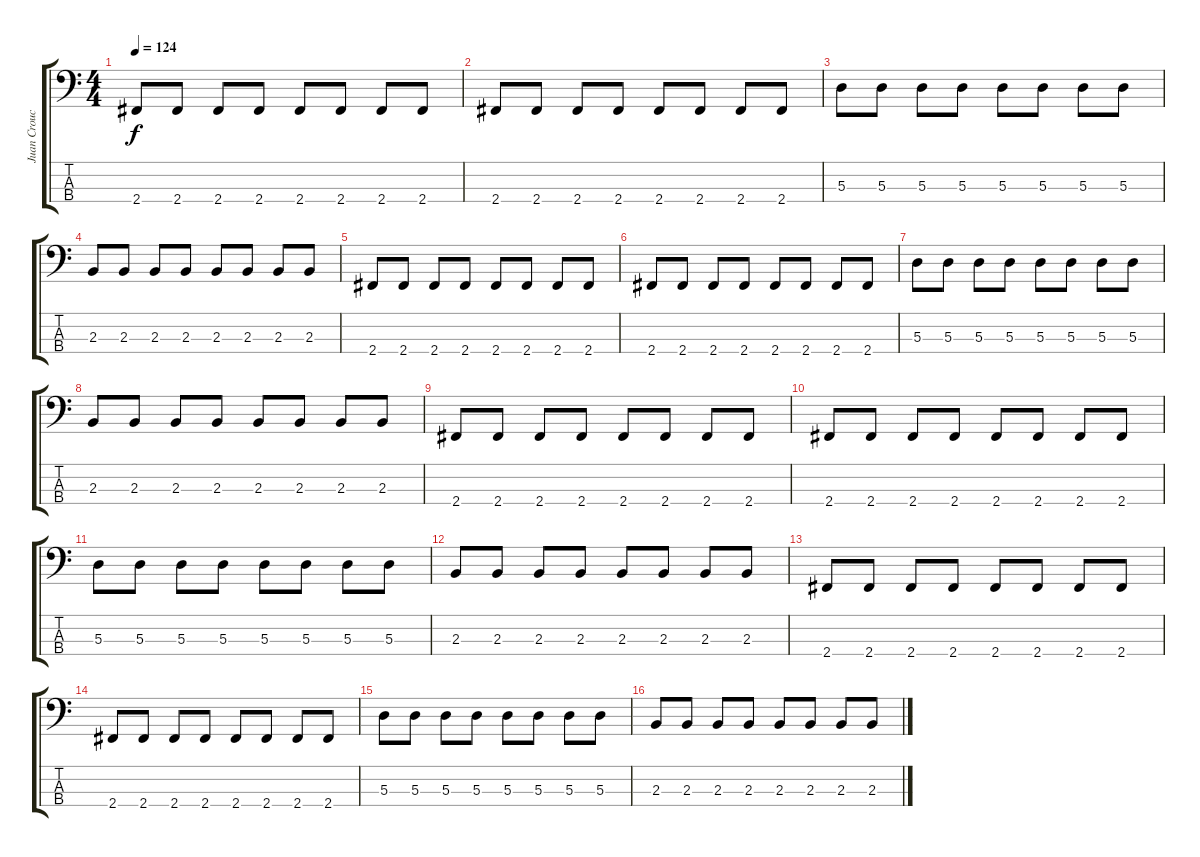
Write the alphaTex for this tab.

\track ("Juan Croucier" "Juan Crouc") {instrument electricbasspick}
\staff {score tabs}
\tuning (G2 D2 A1 E1) {hide}
\ts (4 4)
\tempo 124
\clef f4
\ks c
2.4.8{dy f} 2.4.8 2.4.8 2.4.8 2.4.8 2.4.8 2.4.8 2.4.8 |
2.4.8 2.4.8 2.4.8 2.4.8 2.4.8 2.4.8 2.4.8 2.4.8 |
5.3.8 5.3.8 5.3.8 5.3.8 5.3.8 5.3.8 5.3.8 5.3.8 |
2.3.8 2.3.8 2.3.8 2.3.8 2.3.8 2.3.8 2.3.8 2.3.8 |
2.4.8 2.4.8 2.4.8 2.4.8 2.4.8 2.4.8 2.4.8 2.4.8 |
2.4.8 2.4.8 2.4.8 2.4.8 2.4.8 2.4.8 2.4.8 2.4.8 |
5.3.8 5.3.8 5.3.8 5.3.8 5.3.8 5.3.8 5.3.8 5.3.8 |
2.3.8 2.3.8 2.3.8 2.3.8 2.3.8 2.3.8 2.3.8 2.3.8 |
2.4.8 2.4.8 2.4.8 2.4.8 2.4.8 2.4.8 2.4.8 2.4.8 |
2.4.8 2.4.8 2.4.8 2.4.8 2.4.8 2.4.8 2.4.8 2.4.8 |
5.3.8 5.3.8 5.3.8 5.3.8 5.3.8 5.3.8 5.3.8 5.3.8 |
2.3.8 2.3.8 2.3.8 2.3.8 2.3.8 2.3.8 2.3.8 2.3.8 |
2.4.8 2.4.8 2.4.8 2.4.8 2.4.8 2.4.8 2.4.8 2.4.8 |
2.4.8 2.4.8 2.4.8 2.4.8 2.4.8 2.4.8 2.4.8 2.4.8 |
5.3.8 5.3.8 5.3.8 5.3.8 5.3.8 5.3.8 5.3.8 5.3.8 |
2.3.8 2.3.8 2.3.8 2.3.8 2.3.8 2.3.8 2.3.8 2.3.8
